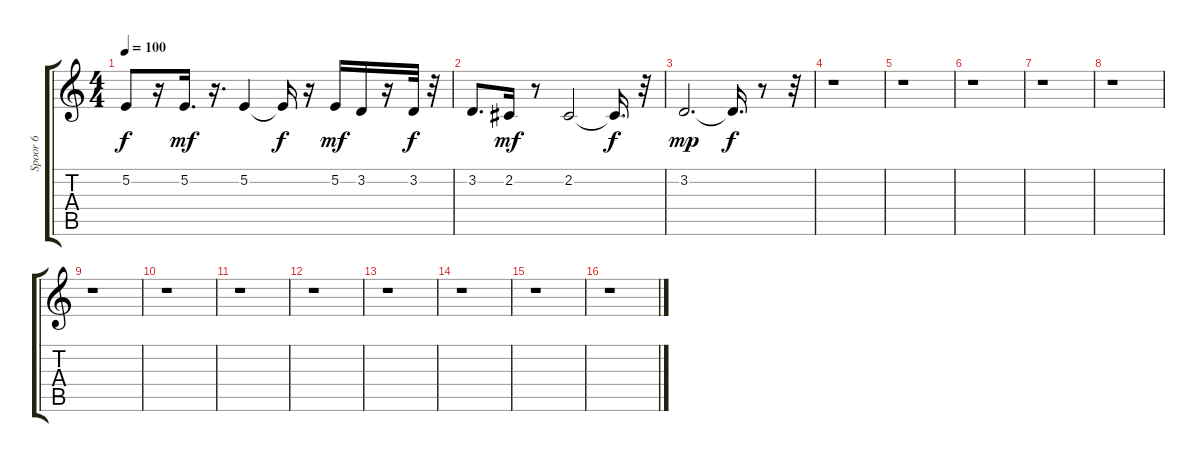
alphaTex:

\track ("Spoor 6" "Spoor 6") {instrument pad7halo}
\staff {score tabs}
\tuning (E4 B3 G3 D3 A2 E2) {hide}
\ts (4 4)
\tempo 100
\clef g2
\ks c
5.2.8{dy f} r.16 5.2.16{d dy mf} r.16{d} 5.2.4 5.2{t}.16{dy f} r.16 5.2.16{dy mf} 3.2.16 r.16 3.2.32{dy f} r.32 |
3.2.8{d} 2.2.16{dy mf} r.8 2.2.2 2.2{t}.16{d dy f} r.32 |
3.2.2{d dy mp} 3.2{t}.16{d dy f} r.8 r.32 |
r.1 |
r.1 |
r.1 |
r.1 |
r.1 |
r.1 |
r.1 |
r.1 |
r.1 |
r.1 |
r.1 |
r.1 |
r.1
